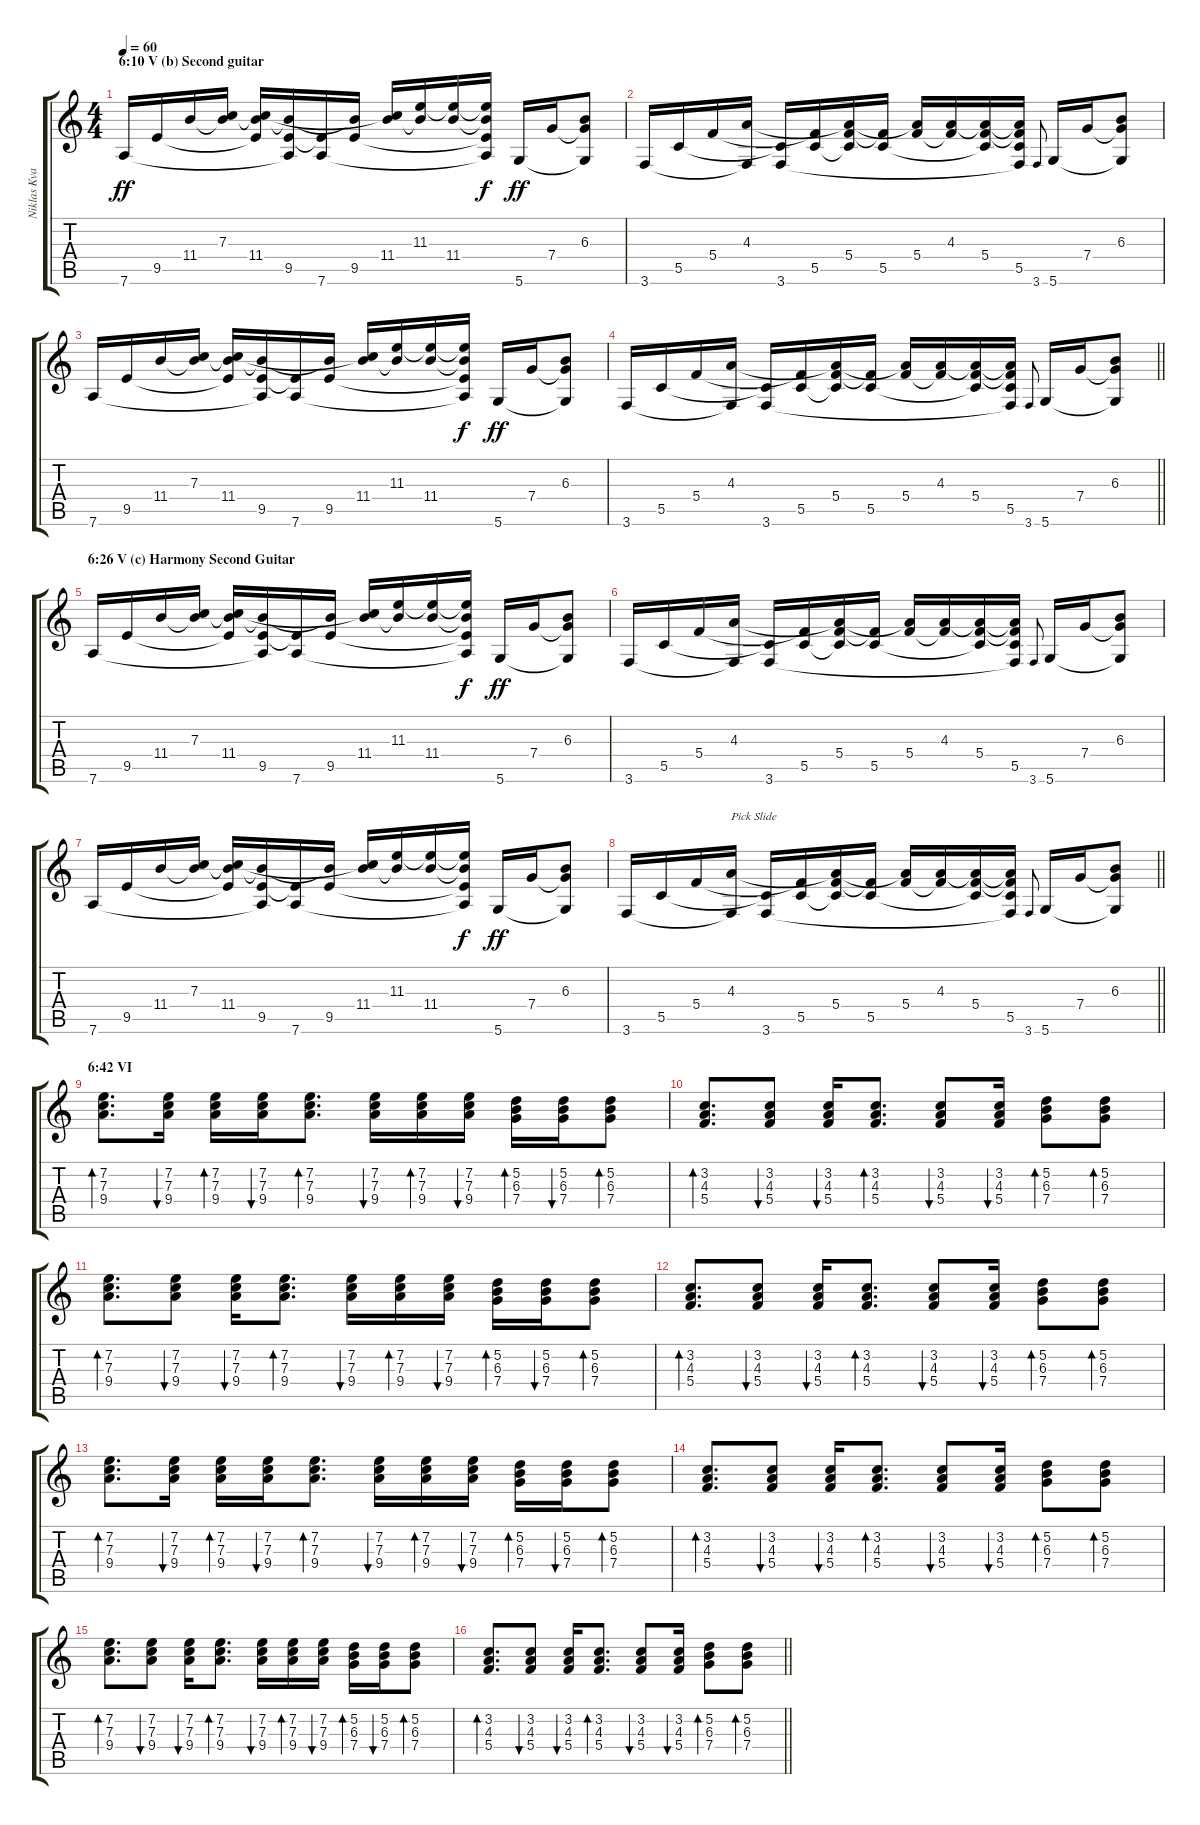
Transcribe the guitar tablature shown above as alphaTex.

\track ("Niklas Kvarforth (Acoustic/Rhythm Guitar" "Niklas Kva") {instrument acousticguitarsteel}
\staff {score tabs}
\tuning (D4 A3 F3 C3 G2 D2) {hide}
\ts (4 4)
\section ("" "6:10 V (b) Second guitar")
\tempo 60
\clef g2
\ks c
7.6.16{dy ff} 9.5.16 11.4.16 (7.3 11.4{t}).16 (7.3{t} 11.4 9.5{t}).16 (11.4{t} 9.5 7.6{t}).16 (9.5{t} 7.6).16 (11.4{t} 9.5).16 (7.3{t} 11.4).16 (11.3 11.4{t}).16 (11.3{t} 11.4).16 (11.3{t} 11.4{t} 9.5{t} 7.6{t}).16{dy f} 5.6.16{dy ff} 7.4.16 (6.3 7.4{t} 5.6{t}).8 |
3.6.16 5.5.16 5.4.16 (4.3 3.6{t}).16 (5.5{t} 3.6).16 (5.4{t} 5.5).16 (4.3{t} 5.4 5.5{t}).16 (5.4{t} 5.5).16 (4.3{t} 5.4).16 (4.3 5.4{t}).16 (4.3{t} 5.4 5.5{t}).16 (4.3{t} 5.4{t} 5.5 3.6{t}).16 3.6.8{gr onbeat} 5.6.16 7.4.16 (6.3 7.4{t} 5.6{t}).8 |
7.6.16 9.5.16 11.4.16 (7.3 11.4{t}).16 (7.3{t} 11.4 9.5{t}).16 (11.4{t} 9.5 7.6{t}).16 (9.5{t} 7.6).16 (11.4{t} 9.5).16 (7.3{t} 11.4).16 (11.3 11.4{t}).16 (11.3{t} 11.4).16 (11.3{t} 11.4{t} 9.5{t} 7.6{t}).16{dy f} 5.6.16{dy ff} 7.4.16 (6.3 7.4{t} 5.6{t}).8 |
\barLineRight lightlight
3.6.16 5.5.16 5.4.16 (4.3 3.6{t}).16 (5.5{t} 3.6).16 (5.4{t} 5.5).16 (4.3{t} 5.4 5.5{t}).16 (5.4{t} 5.5).16 (4.3{t} 5.4).16 (4.3 5.4{t}).16 (4.3{t} 5.4 5.5{t}).16 (4.3{t} 5.4{t} 5.5 3.6{t}).16 3.6.8{gr onbeat} 5.6.16 7.4.16 (6.3 7.4{t} 5.6{t}).8 |
\section ("" "6:26 V (c) Harmony Second Guitar")
7.6.16 9.5.16 11.4.16 (7.3 11.4{t}).16 (7.3{t} 11.4 9.5{t}).16 (11.4{t} 9.5 7.6{t}).16 (9.5{t} 7.6).16 (11.4{t} 9.5).16 (7.3{t} 11.4).16 (11.3 11.4{t}).16 (11.3{t} 11.4).16 (11.3{t} 11.4{t} 9.5{t} 7.6{t}).16{dy f} 5.6.16{dy ff} 7.4.16 (6.3 7.4{t} 5.6{t}).8 |
3.6.16 5.5.16 5.4.16 (4.3 3.6{t}).16 (5.5{t} 3.6).16 (5.4{t} 5.5).16 (4.3{t} 5.4 5.5{t}).16 (5.4{t} 5.5).16 (4.3{t} 5.4).16 (4.3 5.4{t}).16 (4.3{t} 5.4 5.5{t}).16 (4.3{t} 5.4{t} 5.5 3.6{t}).16 3.6.8{gr onbeat} 5.6.16 7.4.16 (6.3 7.4{t} 5.6{t}).8 |
7.6.16 9.5.16 11.4.16 (7.3 11.4{t}).16 (7.3{t} 11.4 9.5{t}).16 (11.4{t} 9.5 7.6{t}).16 (9.5{t} 7.6).16 (11.4{t} 9.5).16 (7.3{t} 11.4).16 (11.3 11.4{t}).16 (11.3{t} 11.4).16 (11.3{t} 11.4{t} 9.5{t} 7.6{t}).16{dy f} 5.6.16{dy ff} 7.4.16 (6.3 7.4{t} 5.6{t}).8 |
\barLineRight lightlight
3.6.16 5.5.16 5.4.16 (4.3 3.6{t}).16{txt "Pick Slide"} (5.5{t} 3.6).16 (5.4{t} 5.5).16 (4.3{t} 5.4 5.5{t}).16 (5.4{t} 5.5).16 (4.3{t} 5.4).16 (4.3 5.4{t}).16 (4.3{t} 5.4 5.5{t}).16 (4.3{t} 5.4{t} 5.5 3.6{t}).16 3.6.8{gr onbeat} 5.6.16 7.4.16 (6.3 7.4{t} 5.6{t}).8 |
\section ("" "6:42 VI")
(7.2 7.3 9.4).8{d bd 60} (7.2 7.3 9.4).16{bu 60} (7.2 7.3 9.4).16{bd 60} (7.2 7.3 9.4).16{bu 60} (7.2 7.3 9.4).8{d bd 60} (7.2 7.3 9.4).16{bu 60} (7.2 7.3 9.4).16{bd 60} (7.2 7.3 9.4).16{bu 60} (5.2 6.3 7.4).16{bd 60} (5.2 6.3 7.4).16{bu 60} (5.2 6.3 7.4).8{bd 60} |
(3.2 4.3 5.4).8{d bd 60} (3.2 4.3 5.4).8{bu 60} (3.2 4.3 5.4).16{bu 60} (3.2 4.3 5.4).8{d bd 60} (3.2 4.3 5.4).8{bu 60} (3.2 4.3 5.4).16{bu 60} (5.2 6.3 7.4).8{bd 60} (5.2 6.3 7.4).8{bd 60} |
(7.2 7.3 9.4).8{d bd 60} (7.2 7.3 9.4).8{bu 60} (7.2 7.3 9.4).16{bu 60} (7.2 7.3 9.4).8{d bd 60} (7.2 7.3 9.4).16{bu 60} (7.2 7.3 9.4).16{bd 60} (7.2 7.3 9.4).16{bu 60} (5.2 6.3 7.4).16{bd 60} (5.2 6.3 7.4).16{bu 60} (5.2 6.3 7.4).8{bd 60} |
(3.2 4.3 5.4).8{d bd 60} (3.2 4.3 5.4).8{bu 60} (3.2 4.3 5.4).16{bu 60} (3.2 4.3 5.4).8{d bd 60} (3.2 4.3 5.4).8{bu 60} (3.2 4.3 5.4).16{bu 60} (5.2 6.3 7.4).8{bd 60} (5.2 6.3 7.4).8{bd 60} |
(7.2 7.3 9.4).8{d bd 60} (7.2 7.3 9.4).16{bu 60} (7.2 7.3 9.4).16{bd 60} (7.2 7.3 9.4).16{bu 60} (7.2 7.3 9.4).8{d bd 60} (7.2 7.3 9.4).16{bu 60} (7.2 7.3 9.4).16{bd 60} (7.2 7.3 9.4).16{bu 60} (5.2 6.3 7.4).16{bd 60} (5.2 6.3 7.4).16{bu 60} (5.2 6.3 7.4).8{bd 60} |
(3.2 4.3 5.4).8{d bd 60} (3.2 4.3 5.4).8{bu 60} (3.2 4.3 5.4).16{bu 60} (3.2 4.3 5.4).8{d bd 60} (3.2 4.3 5.4).8{bu 60} (3.2 4.3 5.4).16{bu 60} (5.2 6.3 7.4).8{bd 60} (5.2 6.3 7.4).8{bd 60} |
(7.2 7.3 9.4).8{d bd 60} (7.2 7.3 9.4).8{bu 60} (7.2 7.3 9.4).16{bu 60} (7.2 7.3 9.4).8{d bd 60} (7.2 7.3 9.4).16{bu 60} (7.2 7.3 9.4).16{bd 60} (7.2 7.3 9.4).16{bu 60} (5.2 6.3 7.4).16{bd 60} (5.2 6.3 7.4).16{bu 60} (5.2 6.3 7.4).8{bd 60} |
\barLineRight lightlight
(3.2 4.3 5.4).8{d bd 60} (3.2 4.3 5.4).8{bu 60} (3.2 4.3 5.4).16{bu 60} (3.2 4.3 5.4).8{d bd 60} (3.2 4.3 5.4).8{bu 60} (3.2 4.3 5.4).16{bu 60} (5.2 6.3 7.4).8{bd 60} (5.2 6.3 7.4).8{bd 60}
